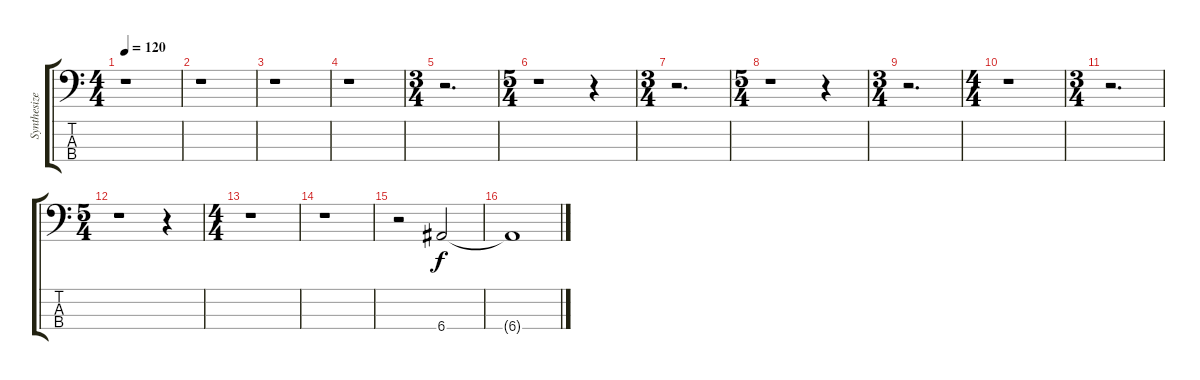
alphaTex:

\track ("Synthesizer Bass" "Synthesize") {instrument synthbass1}
\staff {score tabs}
\tuning (G2 D2 A1 E1) {hide}
\ts (4 4)
\tempo 120
\clef f4
\ks c
r.1{dy f} |
r.1 |
r.1 |
r.1 |
\ts (3 4)
r.2{d} |
\ts (5 4)
r.1 r.4 |
\ts (3 4)
r.2{d} |
\ts (5 4)
r.1 r.4 |
\ts (3 4)
r.2{d} |
\ts (4 4)
r.1 |
\ts (3 4)
r.2{d} |
\ts (5 4)
r.1 r.4 |
\ts (4 4)
r.1 |
r.1 |
r.2 6.4.2 |
6.4{t}.1
